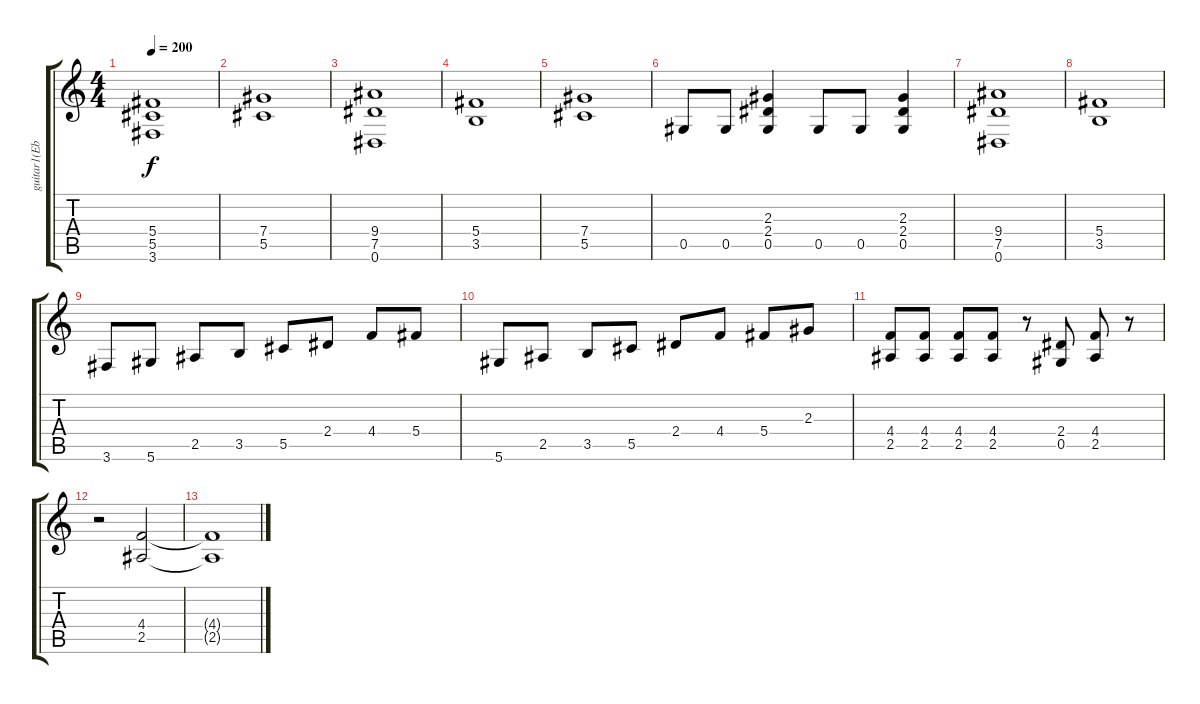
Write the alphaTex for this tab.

\track ("guitar1(Eb)" "guitar1(Eb") {instrument overdrivenguitar}
\staff {score tabs}
\tuning (Eb4 Bb3 Gb3 Db3 Ab2 Eb2) {hide}
\ts (4 4)
\tempo 200
\clef g2
\ks c
(5.4 5.5 3.6).1{dy f} |
(7.4 5.5).1 |
(9.4 7.5 0.6).1 |
(5.4 3.5).1 |
(7.4 5.5).1 |
0.5.8 0.5.8 (2.3 2.4 0.5).4 0.5.8 0.5.8 (2.3 2.4 0.5).4 |
(9.4 7.5 0.6).1 |
(5.4 3.5).1 |
3.6.8 5.6.8 2.5.8 3.5.8 5.5.8 2.4.8 4.4.8 5.4.8 |
5.6.8 2.5.8 3.5.8 5.5.8 2.4.8 4.4.8 5.4.8 2.3.8 |
(4.4 2.5).8 (4.4 2.5).8 (4.4 2.5).8 (4.4 2.5).8 r.8 (2.4 0.5).8 (4.4 2.5).8 r.8 |
r.2 (4.4 2.5).2 |
(4.4{t} 2.5{t}).1
